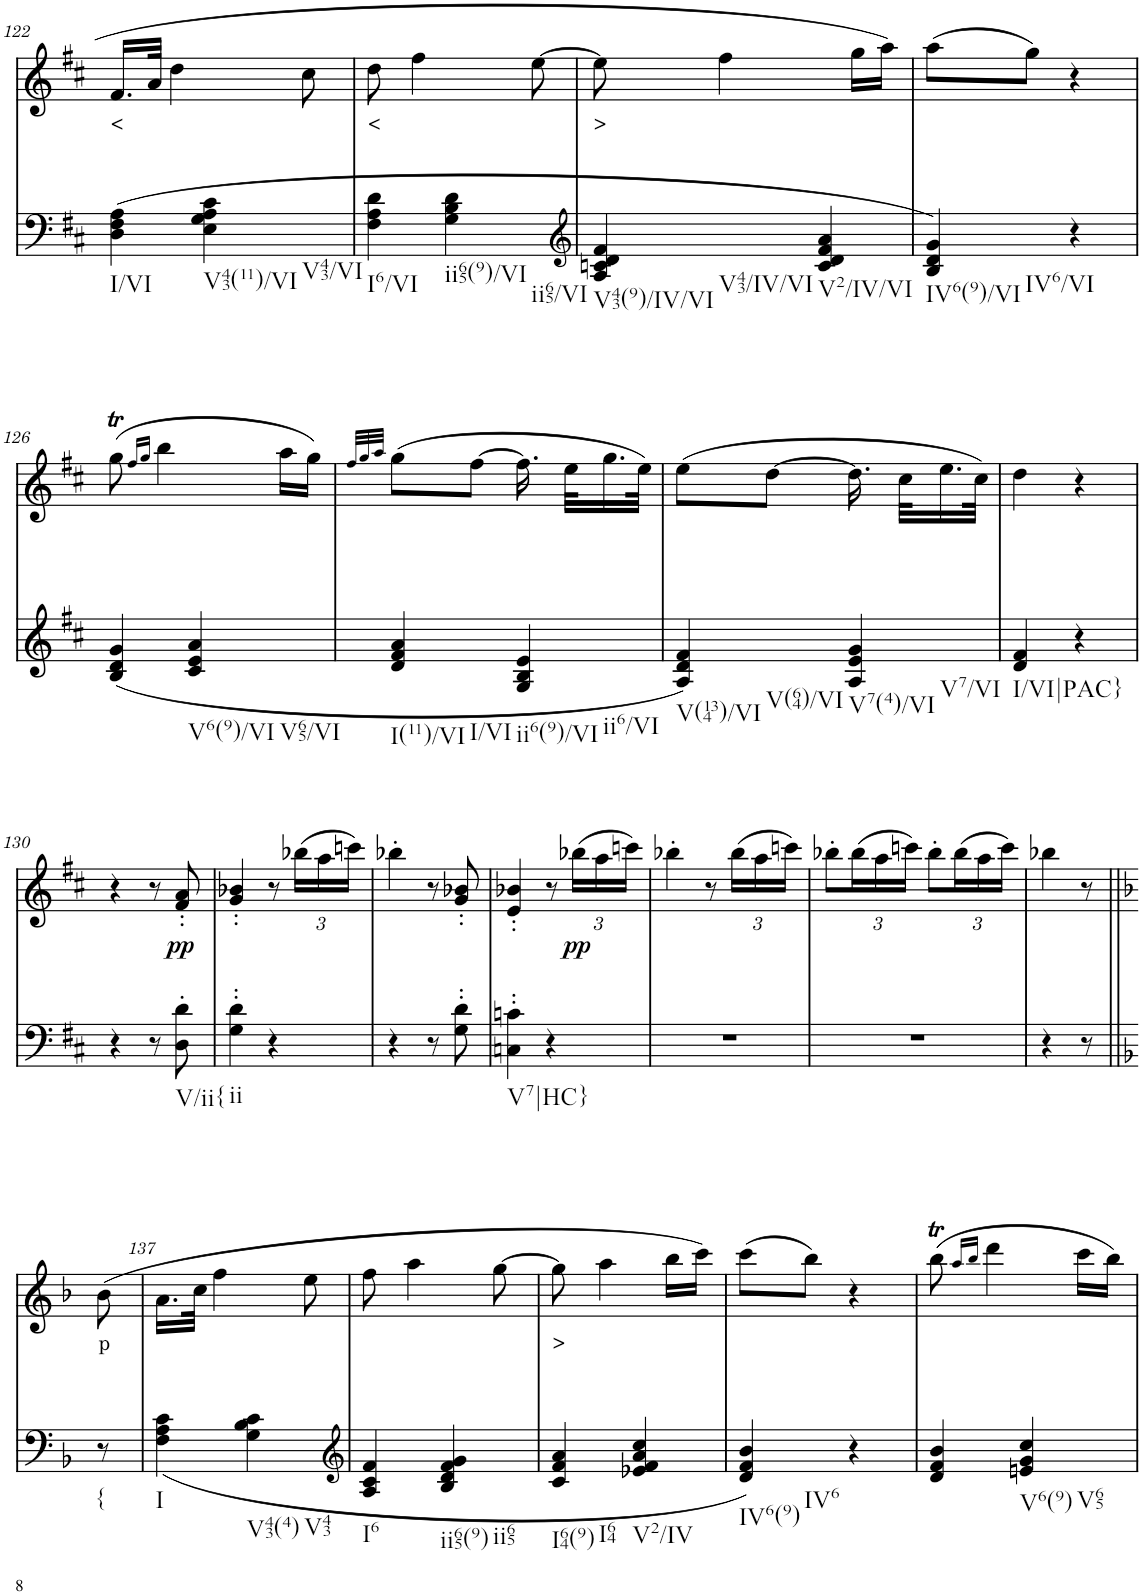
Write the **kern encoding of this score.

**kern	**kern	**text	**dynam
*part2	*part1	*part1	*part1
*staff2	*staff1	*staff1	*staff1
*I"piano	*I"piano	*	*
*I'Pno	*I'Pno	*	*
!!LO:PB:g=z
*clefF4	*clefG2	*	*
*k[f#c#]	*k[f#c#]	*	*
*M2/4	*M2/4	*	*
=122	=122	=122	=122
!LO:TX:b:t=I/VI	!	!	!
!	!	!LO:LY:b	!
(4D\ 4F#\ 4A\	16.f#/LL	<	.
.	32a/JJk	.	.
.	4dd\	.	.
!LO:TX:b:t=V43(11)/VI	!	!	!
!LO:TX:b:t=V43/VI	!	!	!
4E\ 4G\ 4A\ 4c#\	.	.	.
.	8cc#\	.	.
=123	=123	=123	=123
!LO:TX:b:t=I6/VI	!	!	!
!	!	!LO:LY:b	!
4F#\ 4A\ 4d\	8dd\	<	.
.	4ff#\	.	.
!LO:TX:b:t=ii65(9)/VI	!	!	!
!LO:TX:b:t=ii65/VI	!	!	!
4G\ 4B\ 4d\	.	.	.
.	[8ee\	.	.
=124	=124	=124	=124
*clefG2	*	*	*
!LO:TX:b:t=V43(9)/IV/VI	!	!	!
!LO:TX:b:t=V43/IV/VI	!	!	!
!	!	!LO:LY:b	!
4A/ 4cn/ 4d/ 4f#/	8ee\]	>	.
.	4ff#\	.	.
!LO:TX:b:t=V2/IV/VI	!	!	!
4c/ 4d/ 4f#/ 4a/	.	.	.
.	16gg\LL	.	.
.	16aa\JJ	.	.
=125	=125	=125	=125
!LO:TX:b:t=IV6(9)/VI	!	!	!
!LO:TX:b:t=IV6/VI	!	!	!
4B/ 4d/ 4g/)	(8aa\L	.	.
.	8gg\J)	.	.
4r	4r	.	.
!!LO:LB:g=z
=126	=126	=126	=126
(4B/ 4d/ 4g/	(8ggT\	.	.
.	16qff#/LL	.	.
.	16qgg/JJ	.	.
.	4bb\	.	.
!LO:TX:b:t=V6(9)/VI	!	!	!
!LO:TX:b:t=V65/VI	!	!	!
4c#/ 4e/ 4a/	.	.	.
.	16aa\LL	.	.
.	16gg\JJ)	.	.
=127	=127	=127	=127
.	32qff#/LLL	.	.
.	32qgg/	.	.
.	32qaa/JJJ	.	.
!LO:TX:b:t=I(11)/VI	!	!	!
!LO:TX:b:t=I/VI	!	!	!
4d/ 4f#/ 4a/	(8gg\L	.	.
.	[8ff#\J	.	.
!LO:TX:b:t=ii6(9)/VI	!	!	!
!LO:TX:b:t=ii6/VI	!	!	!
4G/ 4B/ 4e/	16.ff#\]	.	.
.	32ee\KLL	.	.
.	16.gg\	.	.
.	32ee\JJk)	.	.
=128	=128	=128	=128
!LO:TX:b:t=V(134)/VI	!	!	!
!LO:TX:b:t=V(64)/VI	!	!	!
4A/ 4d/ 4f#/)	(8ee\L	.	.
.	[8dd\J	.	.
!LO:TX:b:t=V7(4)/VI	!	!	!
!LO:TX:b:t=V7/VI	!	!	!
4A/ 4e/ 4g/	16.dd\]	.	.
.	32cc#\KLL	.	.
.	16.ee\	.	.
.	32cc#\JJk)	.	.
=129	=129	=129	=129
!LO:TX:b:t=I/VI|PAC}	!	!	!
4d/ 4f#/	4dd\	.	.
4r	4r	.	.
!!LO:LB:g=z
=130	=130	=130	=130
4r	4r	.	.
8r	8r	.	.
!LO:TX:b:t=V/ii{	!	!	!
!	!	!	!LO:DY:b
8D\' 8d\'	8f#/' 8a/'	.	pp
=131	=131	=131	=131
!LO:TX:b:t=ii	!	!	!
4G\' 4d\'	4g/' 4b-X/'	.	.
4r	8r	.	.
*	*Xbrackettup	*	*
.	(24bb-X\LL	.	.
.	24aa\	.	.
.	24cccn\JJ)	.	.
=132	=132	=132	=132
4r	4bb-X'\	.	.
8r	8r	.	.
8G\' 8d\'	8g/' 8b-X/'	.	.
=133	=133	=133	=133
!LO:TX:b:t=V7|HC}	!	!	!
4Cn\' 4cn\'	4e/' 4b-X/'	.	.
4r	8r	.	.
!	!	!	!LO:DY:b
.	(24bb-X\LL	.	pp
.	24aa\	.	.
.	24cccn\JJ)	.	.
=134	=134	=134	=134
2r	4bb-X'\	.	.
.	8r	.	.
.	(24bb-\LL	.	.
.	24aa\	.	.
.	24cccn\JJ)	.	.
=135	=135	=135	=135
2r	8bb-X'\L	.	.
.	(24bb-\L	.	.
.	24aa\	.	.
.	24cccn\JJ)	.	.
.	8bb-'\L	.	.
.	(24bb-\L	.	.
.	24aa\	.	.
.	24ccc\JJ)	.	.
=136	=136	=136	=136
4r	4bb-X\	.	.
8r	8r	.	.
!!LO:LB:g=z
=136X3||	=136X3||	=136X3||	=136X3||
*k[b-]	*k[b-]	*	*
!LO:TX:b:t={	!	!	!
!	!	!LO:LY:b	!
8r	(8b-\	p	.
=137	=137	=137	=137
!LO:TX:b:t=I	!	!	!
(<4F\ 4A\ 4c\	16.a\LL	.	.
.	32cc\JJk	.	.
.	4ff\	.	.
!LO:TX:b:t=V43(4)	!	!	!
!LO:TX:b:t=V43	!	!	!
4G\ 4B-\ 4c\	.	.	.
.	8ee\	.	.
=138	=138	=138	=138
*clefG2	*	*	*
!LO:TX:b:t=I6	!	!	!
4A/ 4c/ 4f/	8ff\	.	.
.	4aa\	.	.
!LO:TX:b:t=ii65(9)	!	!	!
!LO:TX:b:t=ii65	!	!	!
4B-/ 4d/ 4f/ 4g/	.	.	.
.	[8gg\	.	.
=139	=139	=139	=139
!LO:TX:b:t=I64(9)	!	!	!
!LO:TX:b:t=I64	!	!	!
!	!	!LO:LY:b	!
4c/ 4f/ 4a/	8gg\]	>	.
.	4aa\	.	.
!LO:TX:b:t=V2/IV	!	!	!
4e-X/ 4f/ 4a/ 4cc/	.	.	.
.	16bb-\LL	.	.
.	16ccc\JJ)	.	.
=140	=140	=140	=140
!LO:TX:b:t=IV6(9)	!	!	!
!LO:TX:b:t=IV6	!	!	!
4d/ 4f/ 4b-/)	(8ccc\L	.	.
.	8bb-\J)	.	.
4r	4r	.	.
=141	=141	=141	=141
4d/ 4f/ 4b-/	(8bb-T\	.	.
.	16qaa/LL	.	.
.	16qbb-/JJ	.	.
.	4ddd\	.	.
!LO:TX:b:t=V6(9)	!	!	!
!LO:TX:b:t=V65	!	!	!
4en/ 4g/ 4cc/	.	.	.
.	16ccc\LL	.	.
.	16bb-\JJ)	.	.
=	=	=	=
*-	*-	*-	*-
